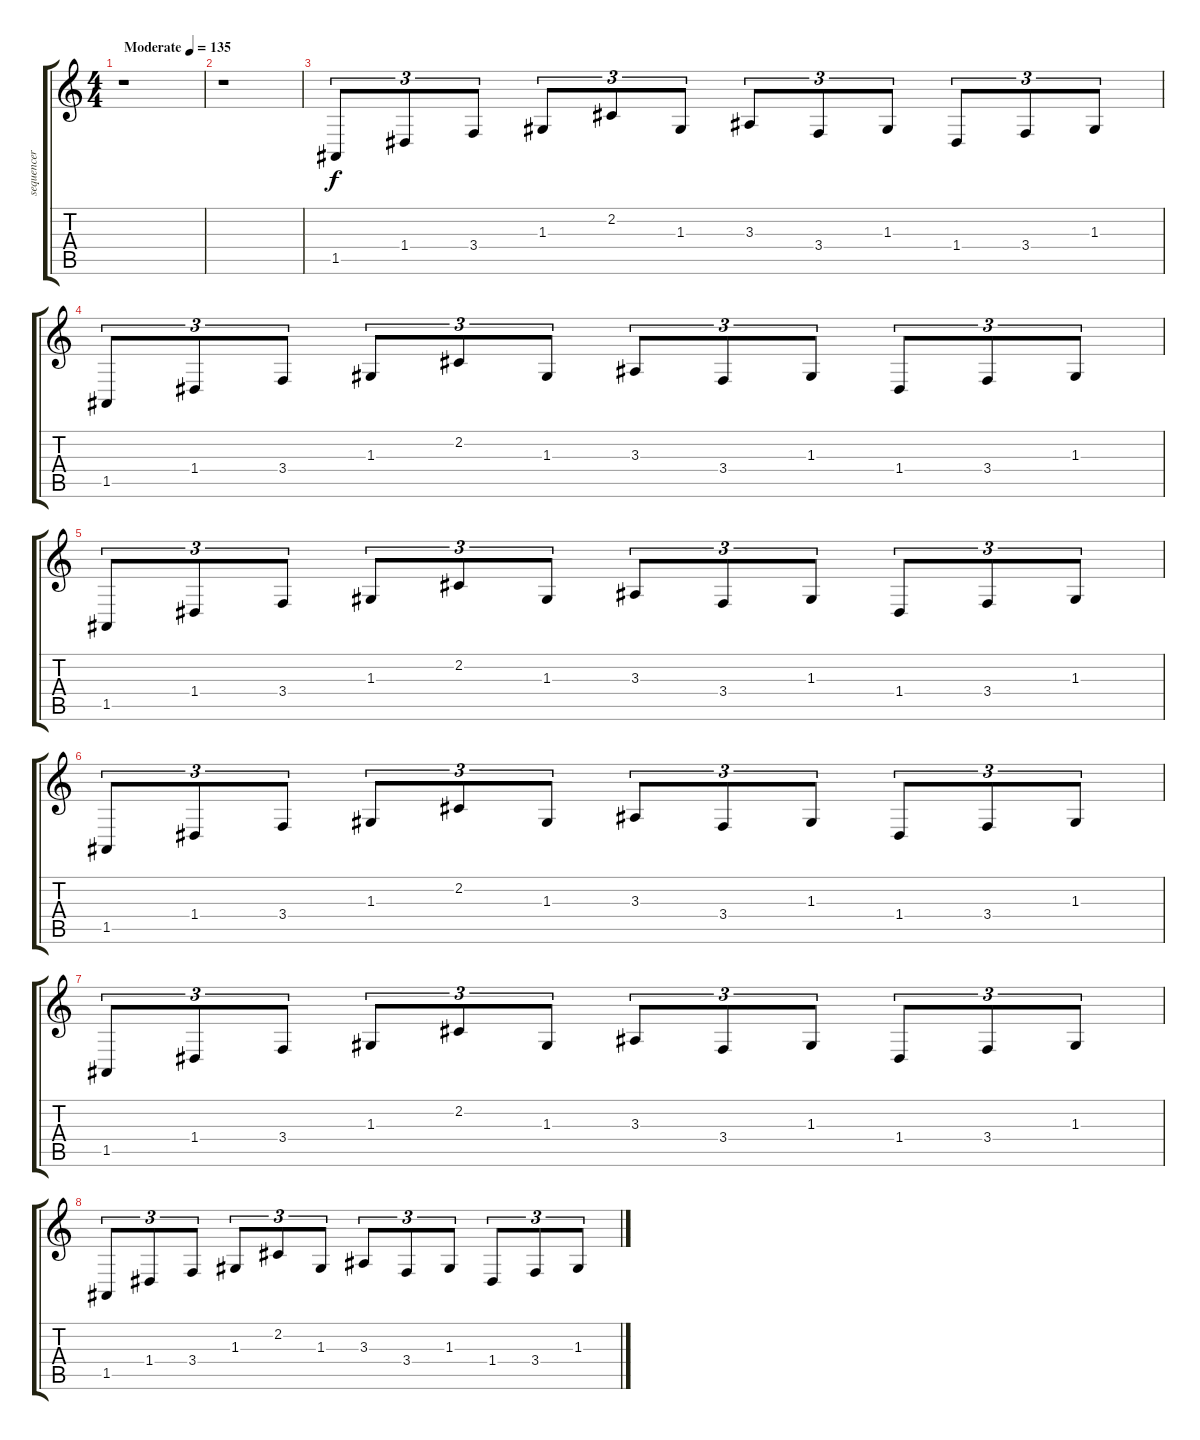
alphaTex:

\track ("sequencer" "sequencer") {instrument lead8bassandlead}
\staff {score tabs}
\tuning (E4 B3 G3 D3 A2 E2) {hide}
\ts (4 4)
\tempo (135 "Moderate")
\clef g2
\ks c
r.1{dy f instrument lead8bassandlead} |
r.1 |
1.5.8{tu (3 2) volume 14 instrument lead8bassandlead} 1.4.8{tu (3 2)} 3.4.8{tu (3 2)} 1.3.8{tu (3 2)} 2.2.8{tu (3 2)} 1.3.8{tu (3 2)} 3.3.8{tu (3 2)} 3.4.8{tu (3 2)} 1.3.8{tu (3 2)} 1.4.8{tu (3 2)} 3.4.8{tu (3 2)} 1.3.8{tu (3 2)} |
1.5.8{tu (3 2)} 1.4.8{tu (3 2)} 3.4.8{tu (3 2)} 1.3.8{tu (3 2)} 2.2.8{tu (3 2)} 1.3.8{tu (3 2)} 3.3.8{tu (3 2)} 3.4.8{tu (3 2)} 1.3.8{tu (3 2)} 1.4.8{tu (3 2)} 3.4.8{tu (3 2)} 1.3.8{tu (3 2)} |
1.5.8{tu (3 2)} 1.4.8{tu (3 2)} 3.4.8{tu (3 2)} 1.3.8{tu (3 2)} 2.2.8{tu (3 2)} 1.3.8{tu (3 2)} 3.3.8{tu (3 2)} 3.4.8{tu (3 2)} 1.3.8{tu (3 2)} 1.4.8{tu (3 2)} 3.4.8{tu (3 2)} 1.3.8{tu (3 2)} |
1.5.8{tu (3 2)} 1.4.8{tu (3 2)} 3.4.8{tu (3 2)} 1.3.8{tu (3 2)} 2.2.8{tu (3 2)} 1.3.8{tu (3 2)} 3.3.8{tu (3 2)} 3.4.8{tu (3 2)} 1.3.8{tu (3 2)} 1.4.8{tu (3 2)} 3.4.8{tu (3 2)} 1.3.8{tu (3 2)} |
1.5.8{tu (3 2)} 1.4.8{tu (3 2)} 3.4.8{tu (3 2)} 1.3.8{tu (3 2)} 2.2.8{tu (3 2)} 1.3.8{tu (3 2)} 3.3.8{tu (3 2)} 3.4.8{tu (3 2)} 1.3.8{tu (3 2)} 1.4.8{tu (3 2)} 3.4.8{tu (3 2)} 1.3.8{tu (3 2)} |
1.5.8{tu (3 2)} 1.4.8{tu (3 2)} 3.4.8{tu (3 2)} 1.3.8{tu (3 2)} 2.2.8{tu (3 2)} 1.3.8{tu (3 2)} 3.3.8{tu (3 2)} 3.4.8{tu (3 2)} 1.3.8{tu (3 2)} 1.4.8{tu (3 2)} 3.4.8{tu (3 2)} 1.3.8{tu (3 2)}
